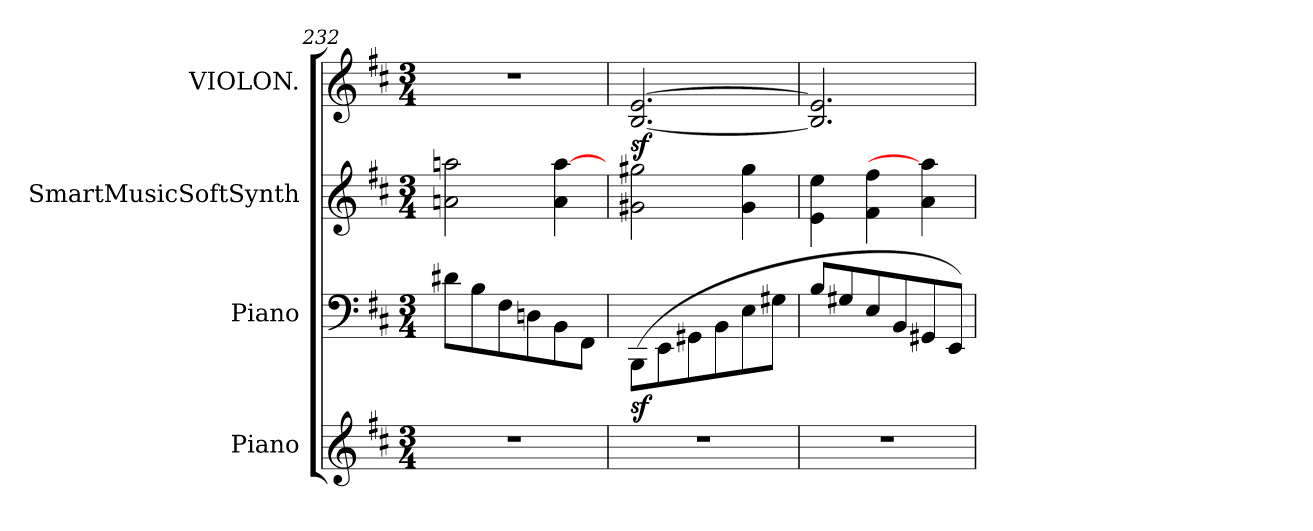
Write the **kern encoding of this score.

**kern	**kern	**dynam	**kern	**kern	**dynam
*part4	*part3	*part3	*part2	*part1	*part1
*staff4	*staff3	*staff3	*staff2	*staff1	*staff1
*I"Piano	*I"Piano	*	*I"SmartMusicSoftSynth	*I"VIOLON.	*
*I'P.	*	*	*	*	*
*clefG2	*clefF4	*	*clefG2	*clefG2	*
*k[f#c#]	*k[f#c#]	*	*k[f#c#]	*k[f#c#]	*
*M3/4	*M3/4	*	*M3/4	*M3/4	*
=232	=232	=232	=232	=232	=232
2.r	8d#X\L	.	2an\ 2aan\	2.r	.
.	8B\	.	.	.	.
.	8F#\	.	.	.	.
.	8Dn\	.	.	.	.
.	8BB\	.	4a\ [4aa\	.	.
.	8FF#\J	.	.	.	.
=233	=233	=233	=233	=233	=233
2.r	(8BBB\L	sf	2g#X\ 2gg#X\	[2.B/ [2.e/	sf
.	8EE\	.	.	.	.
.	8GG#X\	.	.	.	.
.	8BB\	.	.	.	.
.	8E\	.	4g#\ 4gg#\	.	.
.	8G#X\J	.	.	.	.
=234	=234	=234	=234	=234	=234
2.r	8B/L	.	4e\ 4ee\	2.B]/ 2.e]/	.
.	8G#X/	.	.	.	.
.	8E/	.	4f#\ 4ff#\	.	.
.	8BB/	.	.	.	.
.	8GG#X/	.	4a\ 4aa]\	.	.
.	8EE/J)	.	.	.	.
=	=	=	=	=	=
*-	*-	*-	*-	*-	*-
